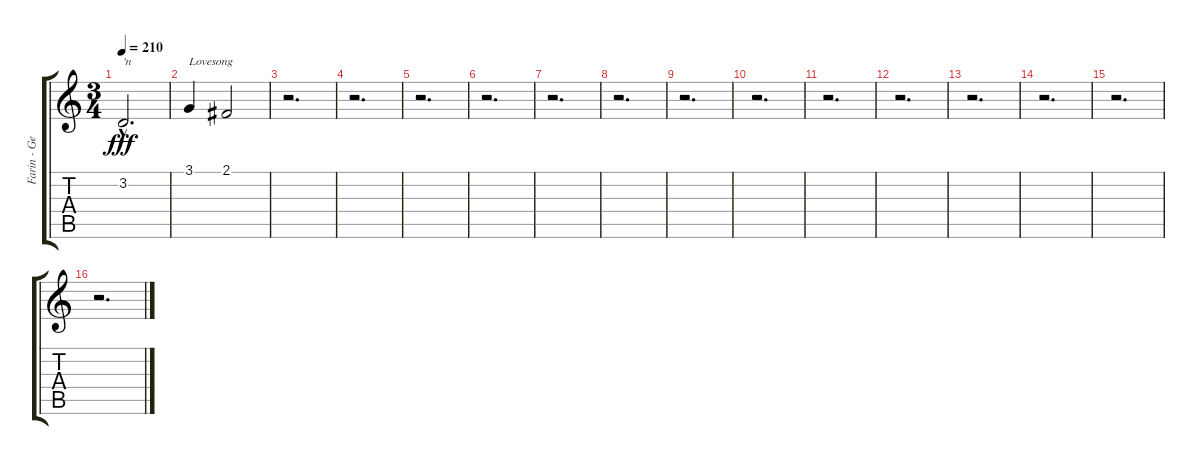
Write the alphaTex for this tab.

\track ("Farin - Gesang" "Farin - Ge") {instrument lead6voice}
\staff {score tabs}
\tuning (E4 B3 G3 D3 A2 E2) {hide}
\ts (3 4)
\tempo 210
\clef g2
\ks c
3.2{hac}.2{d txt "'n" dy fff} |
3.1.4{txt "Lovesong"} 2.1.2 |
r.2{d} |
r.2{d} |
r.2{d} |
r.2{d} |
r.2{d} |
r.2{d} |
r.2{d} |
r.2{d} |
r.2{d} |
r.2{d} |
r.2{d} |
r.2{d} |
r.2{d} |
r.2{d}
